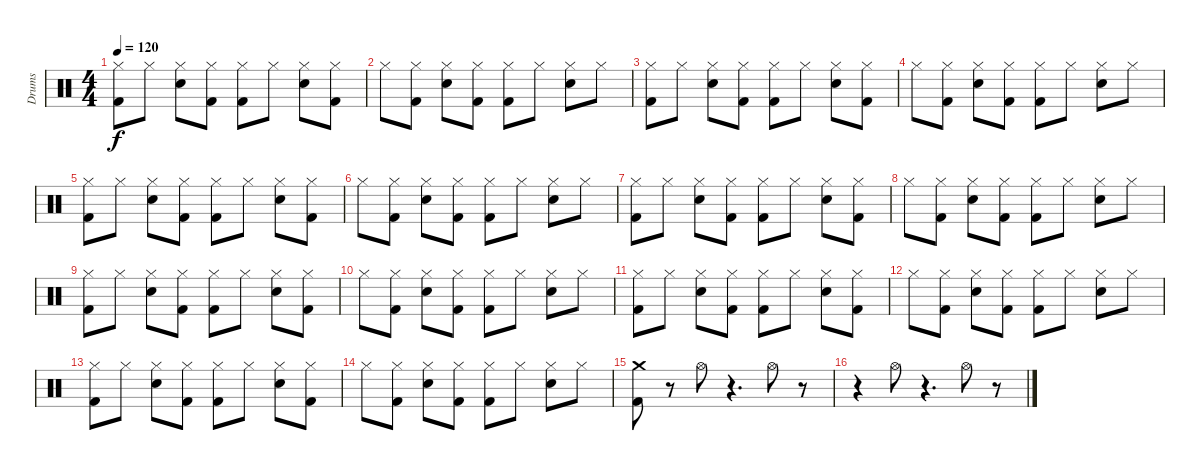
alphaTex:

\track ("Drums" "Drums") {instrument percussion}
\staff {score}
\articulation defaults
\ts (4 4)
\tempo 120
\clef neutral
\ks c
("Hi-Hat (closed)" "Kick (hit) 2").8{dy f} "Hi-Hat (closed)".8 ("Hi-Hat (closed)" "Snare (hit) 2").8 ("Hi-Hat (closed)" "Kick (hit) 2").8 ("Hi-Hat (closed)" "Kick (hit) 2").8 "Hi-Hat (closed)".8 ("Hi-Hat (closed)" "Snare (hit) 2").8 ("Hi-Hat (closed)" "Kick (hit) 2").8 |
"Hi-Hat (closed)".8 ("Hi-Hat (closed)" "Kick (hit) 2").8 ("Hi-Hat (closed)" "Snare (hit) 2").8 ("Hi-Hat (closed)" "Kick (hit) 2").8 ("Hi-Hat (closed)" "Kick (hit) 2").8 "Hi-Hat (closed)".8 ("Hi-Hat (closed)" "Snare (hit) 2").8 "Hi-Hat (closed)".8 |
("Hi-Hat (closed)" "Kick (hit) 2").8 "Hi-Hat (closed)".8 ("Hi-Hat (closed)" "Snare (hit) 2").8 ("Hi-Hat (closed)" "Kick (hit) 2").8 ("Hi-Hat (closed)" "Kick (hit) 2").8 "Hi-Hat (closed)".8 ("Hi-Hat (closed)" "Snare (hit) 2").8 ("Hi-Hat (closed)" "Kick (hit) 2").8 |
"Hi-Hat (closed)".8 ("Hi-Hat (closed)" "Kick (hit) 2").8 ("Hi-Hat (closed)" "Snare (hit) 2").8 ("Hi-Hat (closed)" "Kick (hit) 2").8 ("Hi-Hat (closed)" "Kick (hit) 2").8 "Hi-Hat (closed)".8 ("Hi-Hat (closed)" "Snare (hit) 2").8 "Hi-Hat (closed)".8 |
("Hi-Hat (closed)" "Kick (hit) 2").8 "Hi-Hat (closed)".8 ("Hi-Hat (closed)" "Snare (hit) 2").8 ("Hi-Hat (closed)" "Kick (hit) 2").8 ("Hi-Hat (closed)" "Kick (hit) 2").8 "Hi-Hat (closed)".8 ("Hi-Hat (closed)" "Snare (hit) 2").8 ("Hi-Hat (closed)" "Kick (hit) 2").8 |
"Hi-Hat (closed)".8 ("Hi-Hat (closed)" "Kick (hit) 2").8 ("Hi-Hat (closed)" "Snare (hit) 2").8 ("Hi-Hat (closed)" "Kick (hit) 2").8 ("Hi-Hat (closed)" "Kick (hit) 2").8 "Hi-Hat (closed)".8 ("Hi-Hat (closed)" "Snare (hit) 2").8 "Hi-Hat (closed)".8 |
("Hi-Hat (closed)" "Kick (hit) 2").8 "Hi-Hat (closed)".8 ("Hi-Hat (closed)" "Snare (hit) 2").8 ("Hi-Hat (closed)" "Kick (hit) 2").8 ("Hi-Hat (closed)" "Kick (hit) 2").8 "Hi-Hat (closed)".8 ("Hi-Hat (closed)" "Snare (hit) 2").8 ("Hi-Hat (closed)" "Kick (hit) 2").8 |
"Hi-Hat (closed)".8 ("Hi-Hat (closed)" "Kick (hit) 2").8 ("Hi-Hat (closed)" "Snare (hit) 2").8 ("Hi-Hat (closed)" "Kick (hit) 2").8 ("Hi-Hat (closed)" "Kick (hit) 2").8 "Hi-Hat (closed)".8 ("Hi-Hat (closed)" "Snare (hit) 2").8 "Hi-Hat (closed)".8 |
("Hi-Hat (closed)" "Kick (hit) 2").8 "Hi-Hat (closed)".8 ("Hi-Hat (closed)" "Snare (hit) 2").8 ("Hi-Hat (closed)" "Kick (hit) 2").8 ("Hi-Hat (closed)" "Kick (hit) 2").8 "Hi-Hat (closed)".8 ("Hi-Hat (closed)" "Snare (hit) 2").8 ("Hi-Hat (closed)" "Kick (hit) 2").8 |
"Hi-Hat (closed)".8 ("Hi-Hat (closed)" "Kick (hit) 2").8 ("Hi-Hat (closed)" "Snare (hit) 2").8 ("Hi-Hat (closed)" "Kick (hit) 2").8 ("Hi-Hat (closed)" "Kick (hit) 2").8 "Hi-Hat (closed)".8 ("Hi-Hat (closed)" "Snare (hit) 2").8 "Hi-Hat (closed)".8 |
("Hi-Hat (closed)" "Kick (hit) 2").8 "Hi-Hat (closed)".8 ("Hi-Hat (closed)" "Snare (hit) 2").8 ("Hi-Hat (closed)" "Kick (hit) 2").8 ("Hi-Hat (closed)" "Kick (hit) 2").8 "Hi-Hat (closed)".8 ("Hi-Hat (closed)" "Snare (hit) 2").8 ("Hi-Hat (closed)" "Kick (hit) 2").8 |
"Hi-Hat (closed)".8 ("Hi-Hat (closed)" "Kick (hit) 2").8 ("Hi-Hat (closed)" "Snare (hit) 2").8 ("Hi-Hat (closed)" "Kick (hit) 2").8 ("Hi-Hat (closed)" "Kick (hit) 2").8 "Hi-Hat (closed)".8 ("Hi-Hat (closed)" "Snare (hit) 2").8 "Hi-Hat (closed)".8 |
("Hi-Hat (closed)" "Kick (hit) 2").8 "Hi-Hat (closed)".8 ("Hi-Hat (closed)" "Snare (hit) 2").8 ("Hi-Hat (closed)" "Kick (hit) 2").8 ("Hi-Hat (closed)" "Kick (hit) 2").8 "Hi-Hat (closed)".8 ("Hi-Hat (closed)" "Snare (hit) 2").8 ("Hi-Hat (closed)" "Kick (hit) 2").8 |
"Hi-Hat (closed)".8 ("Hi-Hat (closed)" "Kick (hit) 2").8 ("Hi-Hat (closed)" "Snare (hit) 2").8 ("Hi-Hat (closed)" "Kick (hit) 2").8 ("Hi-Hat (closed)" "Kick (hit) 2").8 "Hi-Hat (closed)".8 ("Hi-Hat (closed)" "Snare (hit) 2").8 "Hi-Hat (closed)".8 |
("Kick (hit) 2" "Crash medium (hit)").8 r.8 "Hi-Hat (open)".8 r.4{d} "Hi-Hat (open)".8 r.8 |
r.4 "Hi-Hat (open)".8 r.4{d} "Hi-Hat (open)".8 r.8
